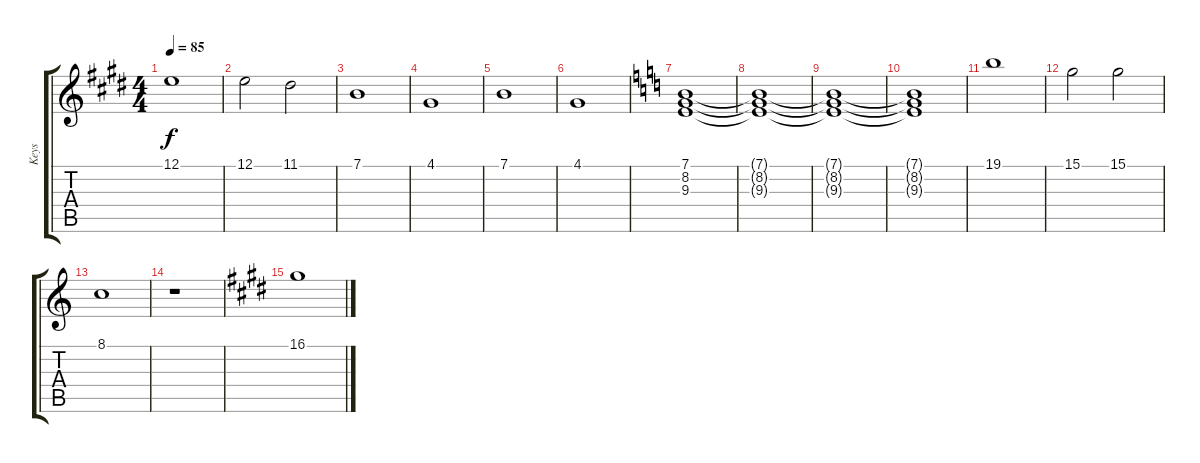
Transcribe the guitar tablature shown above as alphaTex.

\track ("Keys" "Keys") {instrument vibraphone}
\staff {score tabs}
\tuning (E4 B3 G3 D3 A2 E2) {hide}
\ts (4 4)
\tempo 85
\clef g2
\ks e
12.1.1{dy f} |
12.1.2 11.1.2 |
7.1.1 |
4.1.1 |
7.1.1 |
4.1.1 |
\ks c
(7.1 8.2 9.3).1 |
(7.1{t} 8.2{t} 9.3{t}).1 |
(7.1{t} 8.2{t} 9.3{t}).1 |
(7.1{t} 8.2{t} 9.3{t}).1 |
19.1.1 |
15.1.2 15.1.2 |
8.1.1 |
r.1 |
\ks e
16.1.1
